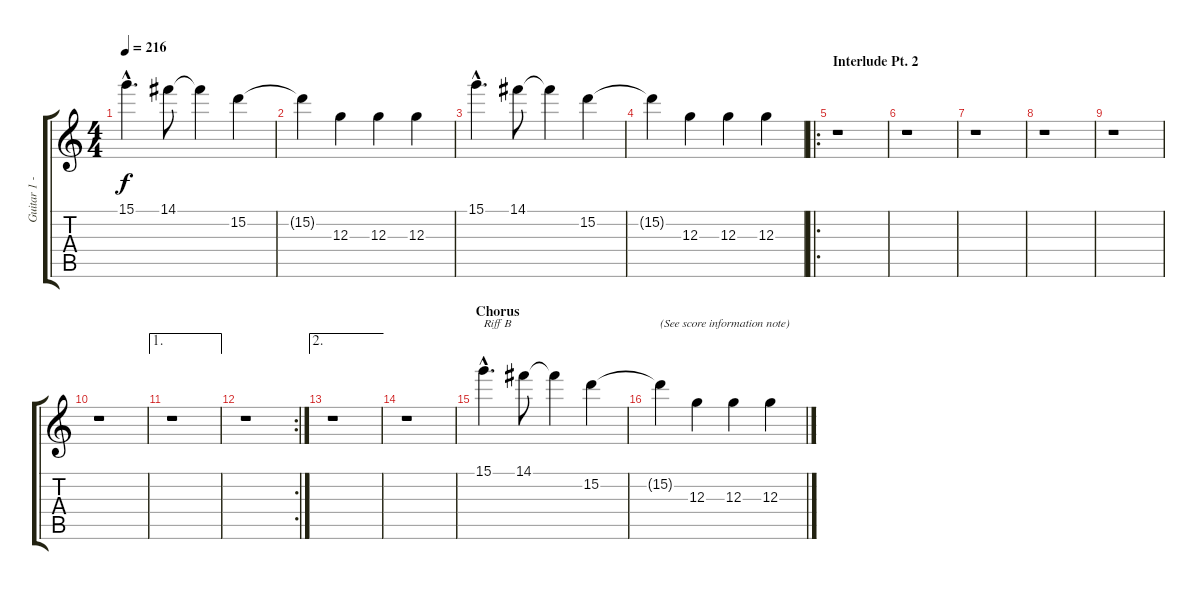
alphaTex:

\track ("Guitar 1 - Distortion" "Guitar 1 -") {instrument distortionguitar}
\staff {score tabs}
\tuning (E4 B3 G3 D3 A2 E2) {hide}
\ts (4 4)
\tempo 216
\clef g2
\ks c
15.1{hac}.4{d dy f} 14.1.8 14.1{t}.4 15.2.4 |
15.2{t}.4 12.3.4 12.3.4 12.3.4 |
15.1{hac}.4{d} 14.1.8 14.1{t}.4 15.2.4 |
15.2{t}.4 12.3.4 12.3.4 12.3.4 |
\ro
\section ("" "Interlude Pt. 2")
r.1 |
r.1 |
r.1 |
r.1 |
r.1 |
r.1 |
\ae 1
r.1 |
\rc 2
r.1 |
\ae 2
r.1 |
r.1 |
\section ("" "Chorus")
15.1{hac}.4{d txt "Riff B"} 14.1.8 14.1{t}.4 15.2.4 |
15.2{t}.4{txt "(See score information note)"} 12.3.4 12.3.4 12.3.4
